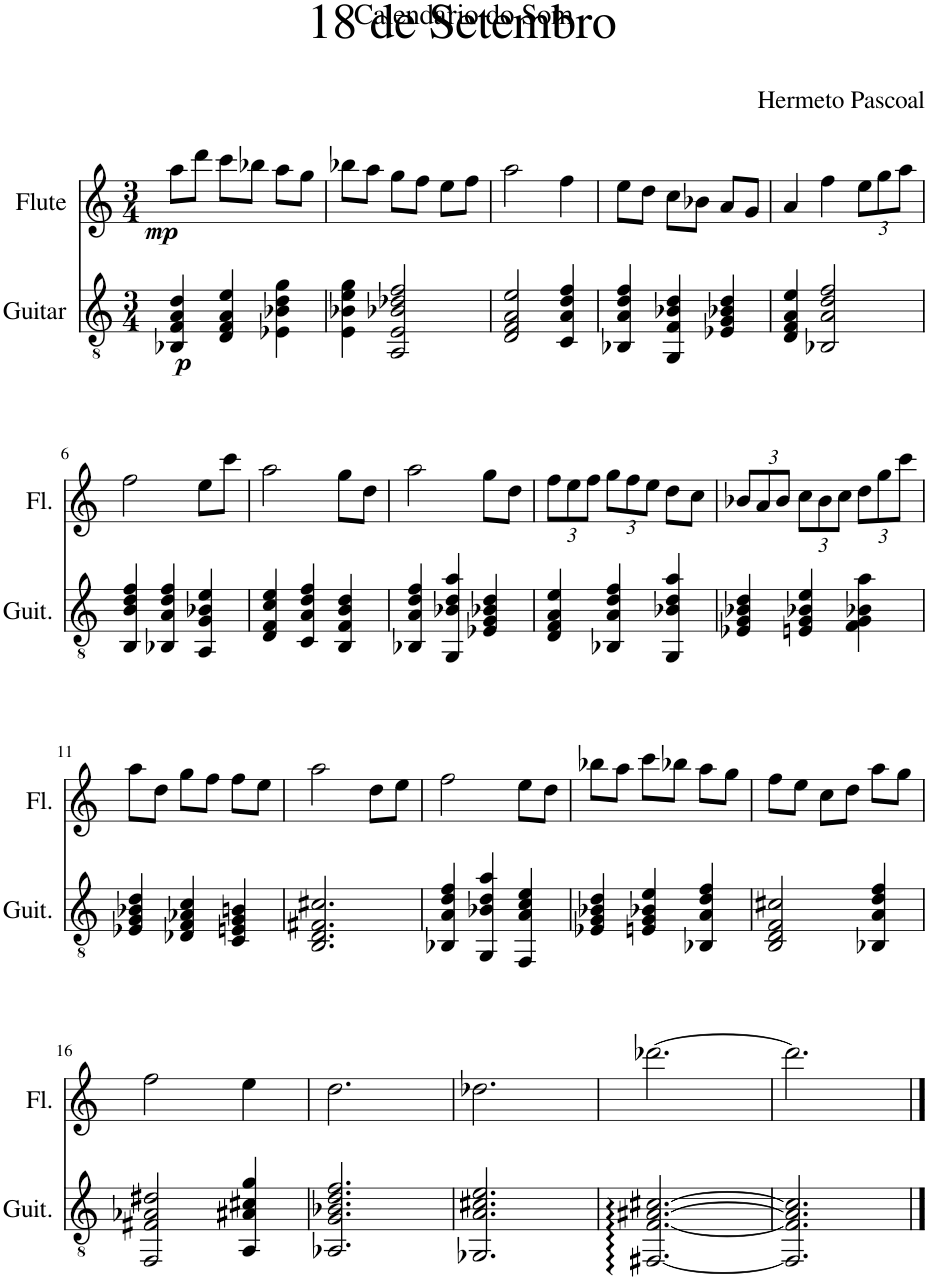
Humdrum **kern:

**kern	**dynam	**kern	**dynam
*part2	*part2	*part1	*part1
*staff2	*staff2	*staff1	*staff1
*I"Guitar	*	*I"Flute	*
*I'Guit.	*	*I'Fl.	*
*clefGv2	*	*clefG2	*
*k[]	*	*k[]	*
*M3/4	*	*M3/4	*
=1	=1	=1	=1
!	!LO:DY:b	!	!LO:DY:b
4BB-X/ 4F/ 4A/ 4d/	p	8aa\L	mp
.	.	8ddd\J	.
4D/ 4F/ 4A/ 4e/	.	8ccc\L	.
.	.	8bb-X\J	.
4E-X\ 4B-X\ 4d\ 4g\	.	8aa\L	.
.	.	8gg\J	.
=2	=2	=2	=2
4E\ 4B-X\ 4e\ 4g\	.	8bb-X\L	.
.	.	8aa\J	.
2AA/ 2E/ 2B-X/ 2d-X/ 2f/	.	8gg\L	.
.	.	8ff\J	.
.	.	8ee\L	.
.	.	8ff\J	.
=3	=3	=3	=3
2D/ 2F/ 2A/ 2e/	.	2aa\	.
4C/ 4A/ 4d/ 4f/	.	4ff\	.
=4	=4	=4	=4
4BB-X/ 4A/ 4d/ 4f/	.	8ee\L	.
.	.	8dd\J	.
4GG/ 4F/ 4B-X/ 4d/	.	8cc\L	.
.	.	8b-X\J	.
4E-X/ 4G/ 4B-X/ 4d/	.	8a/L	.
.	.	8g/J	.
=5	=5	=5	=5
4D/ 4F/ 4A/ 4e/	.	4a/	.
2BB-X/ 2A/ 2d/ 2f/	.	4ff\	.
*	*	*Xbrackettup	*
.	.	12ee\L	.
.	.	12gg\	.
.	.	12aa\J	.
!!LO:LB:g=z
=6	=6	=6	=6
4BB/ 4B/ 4d/ 4f/	.	2ff\	.
4BB-X/ 4A/ 4d/ 4f/	.	.	.
4AA/ 4G/ 4B-X/ 4e/	.	8ee\L	.
.	.	8ccc\J	.
=7	=7	=7	=7
4D/ 4F/ 4c/ 4e/	.	2aa\	.
4C/ 4A/ 4d/ 4f/	.	.	.
4BB/ 4F/ 4B/ 4d/	.	8gg\L	.
.	.	8dd\J	.
=8	=8	=8	=8
4BB-X/ 4A/ 4d/ 4f/	.	2aa\	.
4GG/ 4B-X/ 4d/ 4a/	.	.	.
4E-X/ 4G/ 4B-X/ 4d/	.	8gg\L	.
.	.	8dd\J	.
=9	=9	=9	=9
4D/ 4F/ 4A/ 4e/	.	12ff\L	.
.	.	12ee\	.
.	.	12ff\J	.
4BB-X/ 4A/ 4d/ 4f/	.	12gg\L	.
.	.	12ff\	.
.	.	12ee\J	.
4GG/ 4B-X/ 4d/ 4a/	.	8dd\L	.
.	.	8cc\J	.
=10	=10	=10	=10
4E-X/ 4G/ 4B-X/ 4d/	.	12b-X/L	.
.	.	12a/	.
.	.	12b-/J	.
4En/ 4G/ 4B-X/ 4e/	.	12cc\L	.
.	.	12b-\	.
.	.	12cc\J	.
4F\ 4G\ 4B-X\ 4a\	.	12dd\L	.
.	.	12gg\	.
.	.	12ccc\J	.
!!LO:LB:g=z
=11	=11	=11	=11
4E-X/ 4G/ 4B-X/ 4d/	.	8aa\L	.
.	.	8dd\J	.
4D-X/ 4F/ 4A-X/ 4c/	.	8gg\L	.
.	.	8ff\J	.
4C/ 4En/ 4G/ 4Bn/	.	8ff\L	.
.	.	8ee\J	.
=12	=12	=12	=12
2.BB/ 2.D/ 2.F#X/ 2.c#X/	.	2aa\	.
.	.	8dd\L	.
.	.	8ee\J	.
=13	=13	=13	=13
4BB-X/ 4A/ 4d/ 4f/	.	2ff\	.
4GG/ 4B-X/ 4d/ 4a/	.	.	.
4FF/ 4A/ 4c/ 4e/	.	8ee\L	.
.	.	8dd\J	.
=14	=14	=14	=14
4E-X/ 4G/ 4B-X/ 4d/	.	8bb-X\L	.
.	.	8aa\J	.
4En/ 4G/ 4B-X/ 4e/	.	8ccc\L	.
.	.	8bb-X\J	.
4BB-X/ 4A/ 4d/ 4f/	.	8aa\L	.
.	.	8gg\J	.
=15	=15	=15	=15
2BB/ 2D/ 2F/ 2c#X/	.	8ff\L	.
.	.	8ee\J	.
.	.	8cc\L	.
.	.	8dd\J	.
4BB-X/ 4A/ 4d/ 4f/	.	8aa\L	.
.	.	8gg\J	.
!!LO:LB:g=z
=16	=16	=16	=16
2FF/ 2F#X/ 2A-X/ 2d#X/	.	2ff\	.
4AA/ 4A#X/ 4c#X/ 4g/	.	4ee\	.
=17	=17	=17	=17
2.AA-X/ 2.G/ 2.B-X/ 2.d/ 2.f/	.	2.dd\	.
=18	=18	=18	=18
2.GG-X/ 2.A/ 2.c#X/ 2.e/	.	2.dd-X\	.
=19	=19	=19	=19
[2.FF#X/: [2.F/: [2.A#X/: [2.c#X/:	.	[2.ddd-X\	.
=20	=20	=20	=20
2.FF#/] 2.F/] 2.A#/] 2.c#/]	.	2.ddd-\]	.
==	==	==	==
*-	*-	*-	*-
